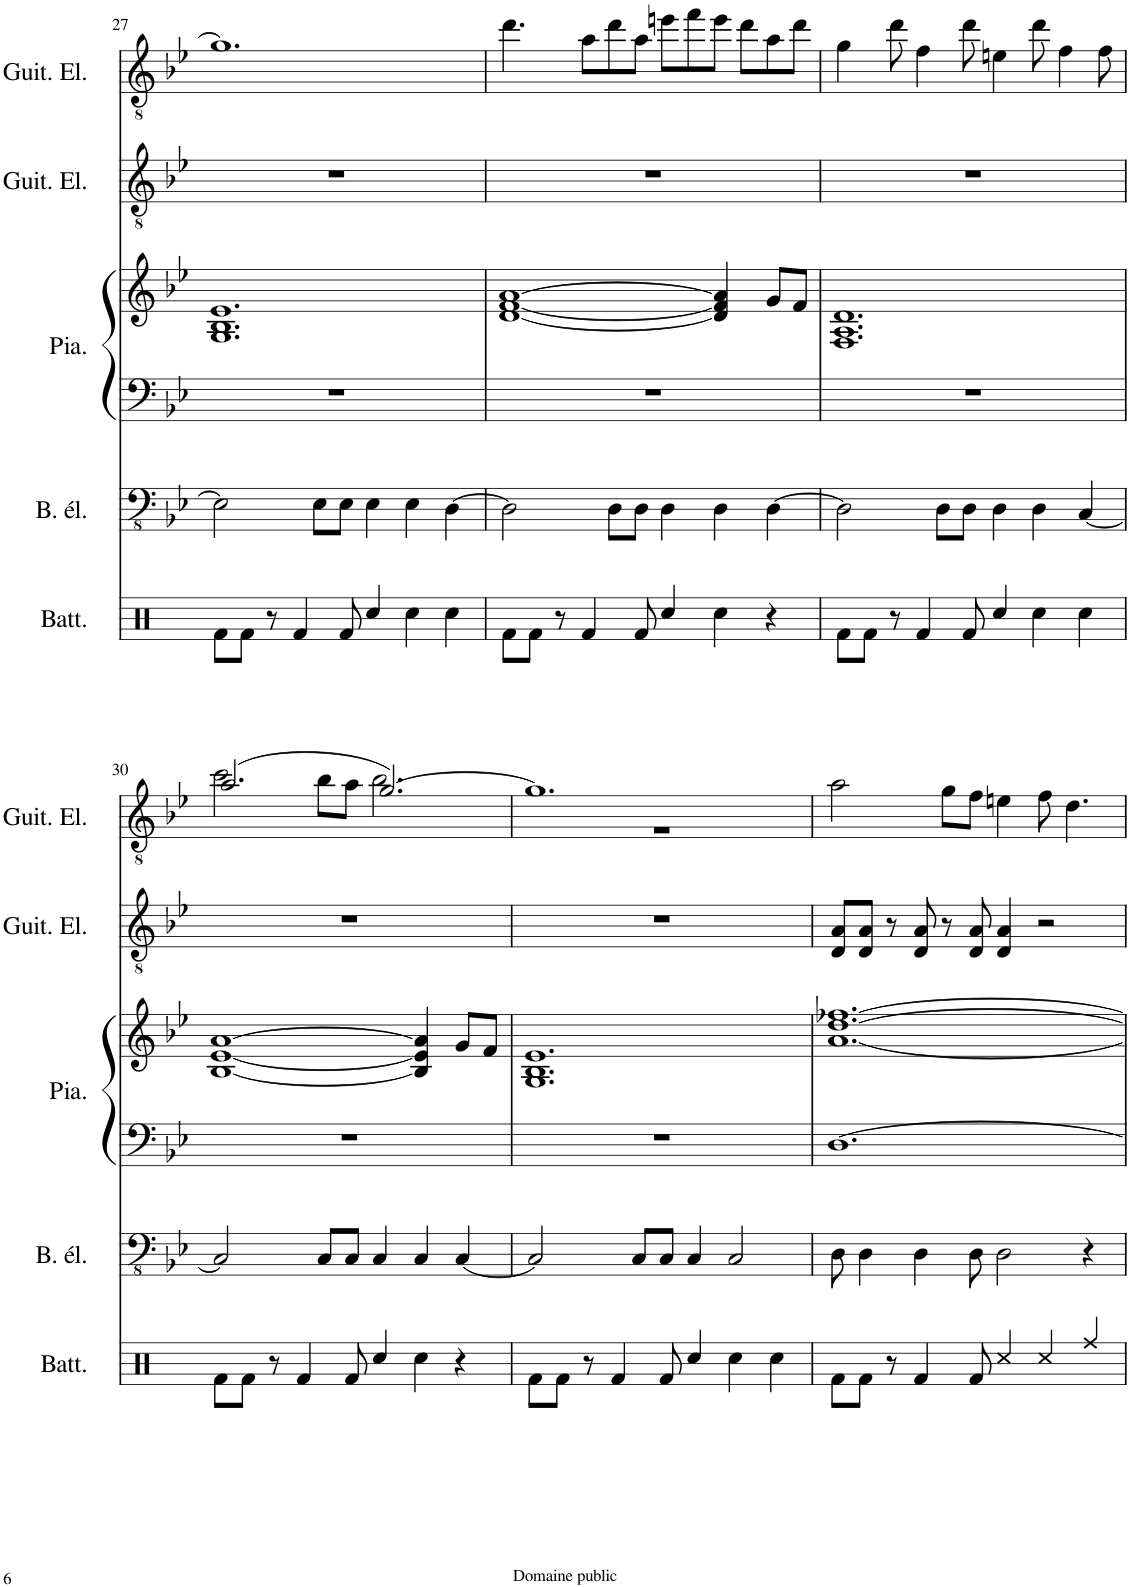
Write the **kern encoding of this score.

**kern	**kern	**kern	**kern	**kern	**kern
*part5	*part4	*part3	*part3	*part2	*part1
*staff6	*staff5	*staff4	*staff3	*staff2	*staff1
*I"Batterie	*I"Basse électrique	*I"Piano	*	*I"Guitare électrique	*I"Guitare électrique
*I'Batt.	*I'B. él.	*I'Pia.	*	*I'Guit. El.	*I'Guit. El.
!!LO:PB:g=z
*clefX	*clefFv4	*clefF4	*clefG2	*clefGv2	*clefGv2
*k[]	*k[b-e-]	*k[b-e-]	*k[b-e-]	*k[b-e-]	*k[b-e-]
*M12/8	*M12/8	*M12/8	*M12/8	*M12/8	*M12/8
=27	=27	=27	=27	=27	=27
8Rf\L	2EE-\]	1.r	1.G 1.B- 1.e-	1.r	1.g]
8Rf\J	.	.	.	.	.
8r	.	.	.	.	.
4Rf/	.	.	.	.	.
.	8EE-\L	.	.	.	.
8Rf/	8EE-\J	.	.	.	.
4Rcc/	4EE-\	.	.	.	.
4Rcc\	4EE-\	.	.	.	.
4Rcc\	[4DD\	.	.	.	.
=28	=28	=28	=28	=28	=28
8Rf\L	2DD\]	1.r	[1d [1f [1a	1.r	4.dd\
8Rf\J	.	.	.	.	.
8r	.	.	.	.	.
4Rf/	.	.	.	.	8a\L
.	8DD\L	.	.	.	8dd\
8Rf/	8DD\J	.	.	.	8a\J
4Rcc/	4DD\	.	.	.	8een\L
.	.	.	.	.	8ff\
4Rcc\	4DD\	.	4d/] 4f/] 4a/]	.	8ee\J
.	.	.	.	.	8dd\L
4r	[4DD\	.	8g/L	.	8a\
.	.	.	8f/J	.	8dd\J
=29	=29	=29	=29	=29	=29
8Rf\L	2DD\]	1.r	1.F 1.A 1.d	1.r	4g\
8Rf\J	.	.	.	.	.
8r	.	.	.	.	8dd\
4Rf/	.	.	.	.	4f\
.	8DD\L	.	.	.	.
8Rf/	8DD\J	.	.	.	8dd\
4Rcc/	4DD\	.	.	.	4en\
4Rcc\	4DD\	.	.	.	8dd\
.	.	.	.	.	4f\
4Rcc\	[4CC/	.	.	.	.
.	.	.	.	.	8f\
!!LO:LB:g=z
=30	=30	=30	=30	=30	=30
*	*	*	*	*	*^
8Rf\L	2CC/]	1.r	[1B- [1e- [1a	1.r	(2.a/	2cc\
8Rf\J	.	.	.	.	.	.
8r	.	.	.	.	.	.
4Rf/	.	.	.	.	.	.
.	8CC/L	.	.	.	.	8b-\L
8Rf/	8CC/J	.	.	.	.	8a\J
4Rcc/	4CC/	.	.	.	[2.g/)	2.b-\
4Rcc\	4CC/	.	4B-/] 4e-/] 4a/]	.	.	.
4r	[4CC/	.	8g/L	.	.	.
.	.	.	8f/J	.	.	.
=31	=31	=31	=31	=31	=31	=31
8Rf\L	2CC/]	1.r	1.G 1.B- 1.e-	1.r	1.g]	1.r
8Rf\J	.	.	.	.	.	.
8r	.	.	.	.	.	.
4Rf/	.	.	.	.	.	.
.	8CC/L	.	.	.	.	.
8Rf/	8CC/J	.	.	.	.	.
4Rcc/	4CC/	.	.	.	.	.
4Rcc\	2CC/	.	.	.	.	.
4Rcc\	.	.	.	.	.	.
*	*	*	*	*	*v	*v
=32	=32	=32	=32	=32	=32
8Rf\L	8DD\	[1.D	[1.a [1.dd [1.ff-X	8D/ 8A/L	2a\
8Rf\J	4DD\	.	.	8D/ 8A/J	.
8r	.	.	.	8r	.
4Rf/	4DD\	.	.	8D/ 8A/	.
.	.	.	.	8r	8g\L
8Rf/	8DD\	.	.	8D/ 8A/	8f\J
4Rcc/	2DD\	.	.	4D/ 4A/	4en\
4Rcc/	.	.	.	2r	8f\
.	.	.	.	.	4.d\
4Rff/	4r	.	.	.	.
=	=	=	=	=	=
*-	*-	*-	*-	*-	*-
